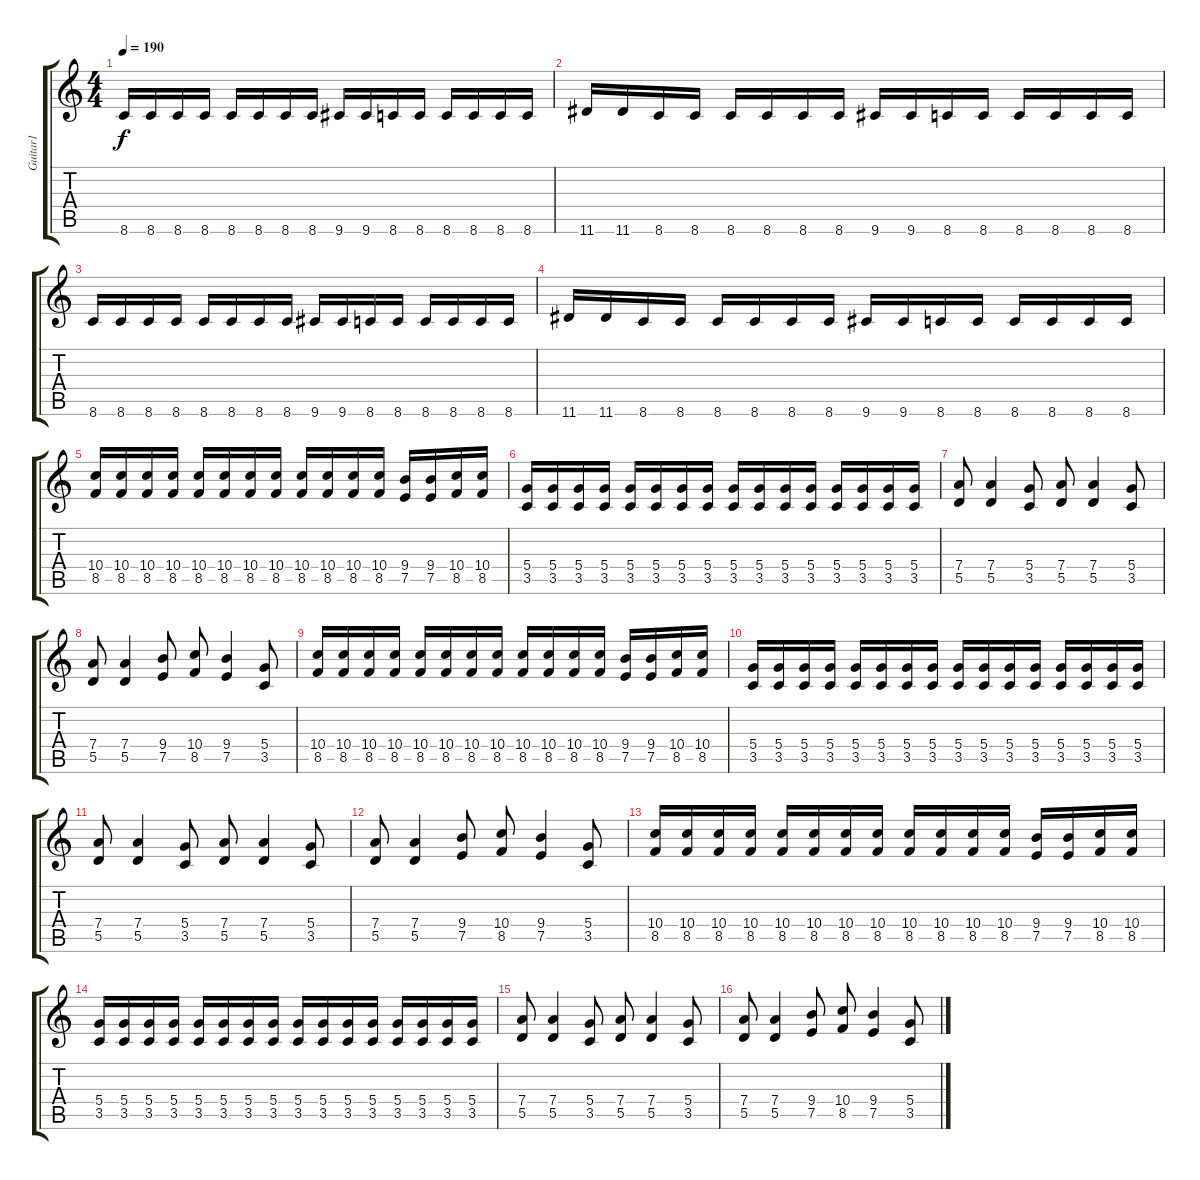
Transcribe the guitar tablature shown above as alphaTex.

\track ("Guitar1" "Guitar1") {instrument distortionguitar}
\staff {score tabs}
\tuning (E4 B3 G3 D3 A2 E2) {hide}
\ts (4 4)
\tempo 190
\clef g2
\ks c
8.6.16{dy f} 8.6.16 8.6.16 8.6.16 8.6.16 8.6.16 8.6.16 8.6.16 9.6.16 9.6.16 8.6.16 8.6.16 8.6.16 8.6.16 8.6.16 8.6.16 |
11.6.16 11.6.16 8.6.16 8.6.16 8.6.16 8.6.16 8.6.16 8.6.16 9.6.16 9.6.16 8.6.16 8.6.16 8.6.16 8.6.16 8.6.16 8.6.16 |
8.6.16 8.6.16 8.6.16 8.6.16 8.6.16 8.6.16 8.6.16 8.6.16 9.6.16 9.6.16 8.6.16 8.6.16 8.6.16 8.6.16 8.6.16 8.6.16 |
11.6.16 11.6.16 8.6.16 8.6.16 8.6.16 8.6.16 8.6.16 8.6.16 9.6.16 9.6.16 8.6.16 8.6.16 8.6.16 8.6.16 8.6.16 8.6.16 |
(10.4 8.5).16 (10.4 8.5).16 (10.4 8.5).16 (10.4 8.5).16 (10.4 8.5).16 (10.4 8.5).16 (10.4 8.5).16 (10.4 8.5).16 (10.4 8.5).16 (10.4 8.5).16 (10.4 8.5).16 (10.4 8.5).16 (9.4 7.5).16 (9.4 7.5).16 (10.4 8.5).16 (10.4 8.5).16 |
(5.4 3.5).16 (5.4 3.5).16 (5.4 3.5).16 (5.4 3.5).16 (5.4 3.5).16 (5.4 3.5).16 (5.4 3.5).16 (5.4 3.5).16 (5.4 3.5).16 (5.4 3.5).16 (5.4 3.5).16 (5.4 3.5).16 (5.4 3.5).16 (5.4 3.5).16 (5.4 3.5).16 (5.4 3.5).16 |
(7.4 5.5).8 (7.4 5.5).4 (5.4 3.5).8 (7.4 5.5).8 (7.4 5.5).4 (5.4 3.5).8 |
(7.4 5.5).8 (7.4 5.5).4 (9.4 7.5).8 (10.4 8.5).8 (9.4 7.5).4 (5.4 3.5).8 |
(10.4 8.5).16 (10.4 8.5).16 (10.4 8.5).16 (10.4 8.5).16 (10.4 8.5).16 (10.4 8.5).16 (10.4 8.5).16 (10.4 8.5).16 (10.4 8.5).16 (10.4 8.5).16 (10.4 8.5).16 (10.4 8.5).16 (9.4 7.5).16 (9.4 7.5).16 (10.4 8.5).16 (10.4 8.5).16 |
(5.4 3.5).16 (5.4 3.5).16 (5.4 3.5).16 (5.4 3.5).16 (5.4 3.5).16 (5.4 3.5).16 (5.4 3.5).16 (5.4 3.5).16 (5.4 3.5).16 (5.4 3.5).16 (5.4 3.5).16 (5.4 3.5).16 (5.4 3.5).16 (5.4 3.5).16 (5.4 3.5).16 (5.4 3.5).16 |
(7.4 5.5).8 (7.4 5.5).4 (5.4 3.5).8 (7.4 5.5).8 (7.4 5.5).4 (5.4 3.5).8 |
(7.4 5.5).8 (7.4 5.5).4 (9.4 7.5).8 (10.4 8.5).8 (9.4 7.5).4 (5.4 3.5).8 |
(10.4 8.5).16 (10.4 8.5).16 (10.4 8.5).16 (10.4 8.5).16 (10.4 8.5).16 (10.4 8.5).16 (10.4 8.5).16 (10.4 8.5).16 (10.4 8.5).16 (10.4 8.5).16 (10.4 8.5).16 (10.4 8.5).16 (9.4 7.5).16 (9.4 7.5).16 (10.4 8.5).16 (10.4 8.5).16 |
(5.4 3.5).16 (5.4 3.5).16 (5.4 3.5).16 (5.4 3.5).16 (5.4 3.5).16 (5.4 3.5).16 (5.4 3.5).16 (5.4 3.5).16 (5.4 3.5).16 (5.4 3.5).16 (5.4 3.5).16 (5.4 3.5).16 (5.4 3.5).16 (5.4 3.5).16 (5.4 3.5).16 (5.4 3.5).16 |
(7.4 5.5).8 (7.4 5.5).4 (5.4 3.5).8 (7.4 5.5).8 (7.4 5.5).4 (5.4 3.5).8 |
(7.4 5.5).8 (7.4 5.5).4 (9.4 7.5).8 (10.4 8.5).8 (9.4 7.5).4 (5.4 3.5).8
